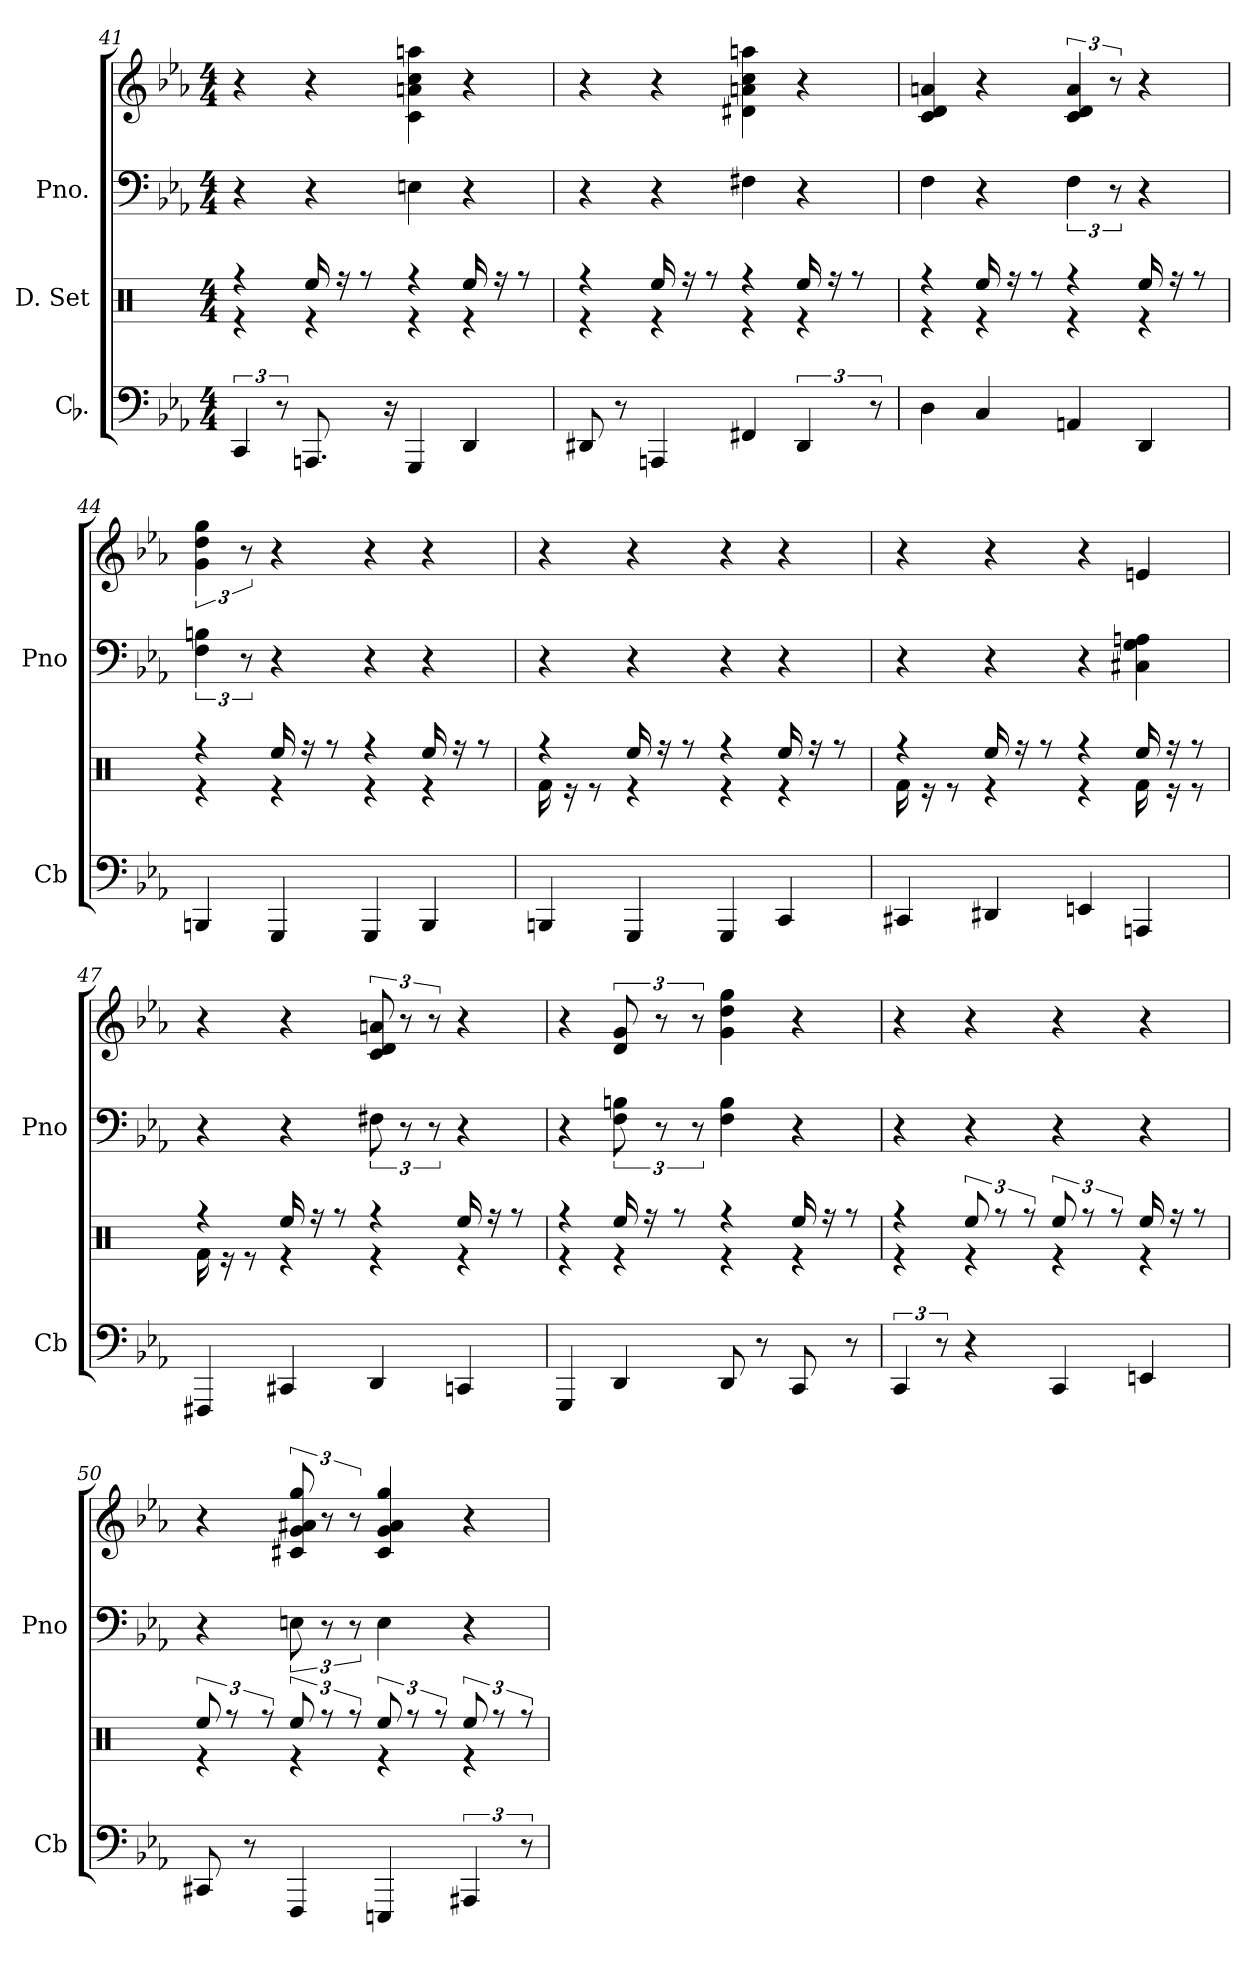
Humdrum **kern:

**kern	**kern	**kern	**kern
*part3	*part2	*part1	*part1
*staff4	*staff3	*staff2	*staff1
*I"Cb.	*I"D. Set	*I"Pno.	*
*I'Cb	*	*I'Pno	*
*clefF4	*clefX	*clefF4	*clefG2
*k[b-e-a-]	*k[]	*k[b-e-a-]	*k[b-e-a-]
*M4/4	*M4/4	*M4/4	*M4/4
=41	=41	=41	=41
*	*^	*	*
6CC	4re	4rff	4r	4r
12r	.	.	.	.
8.AAAn	4re	16Ree/	4r	4r
.	.	16rff	.	.
.	.	8rff	.	.
16r	.	.	.	.
4GGG	4re	4rff	4En	4c 4an 4cc 4aan
4DD	4re	16Ree/	4r	4r
.	.	16rff	.	.
.	.	8rff	.	.
=42	=42	=42	=42	=42
8DD#X	4re	4rff	4r	4r
8r	.	.	.	.
4AAAn	4re	16Ree/	4r	4r
.	.	16rff	.	.
.	.	8rff	.	.
4FF#X	4re	4rff	4F#X	4d#X 4an 4cc 4aan
6DD#	4re	16Ree/	4r	4r
.	.	16rff	.	.
.	.	8rff	.	.
12r	.	.	.	.
=43	=43	=43	=43	=43
4D	4re	4rff	4F	4c 4d 4an
4C	4re	16Ree/	4r	4r
.	.	16rff	.	.
.	.	8rff	.	.
4AAn	4re	4rff	6F	6c 6d 6a
.	.	.	12r	12r
4DD	4re	16Ree/	4r	4r
.	.	16rff	.	.
.	.	8rff	.	.
=44	=44	=44	=44	=44
4BBBn	4re	4rff	6F 6Bn	6g 6dd 6gg
.	.	.	12r	12r
4GGG	4re	16Ree/	4r	4r
.	.	16rff	.	.
.	.	8rff	.	.
4GGG	4re	4rff	4r	4r
4BBB	4re	16Ree/	4r	4r
.	.	16rff	.	.
.	.	8rff	.	.
=45	=45	=45	=45	=45
4BBBn	16Rf\	4rff	4r	4r
.	16re	.	.	.
.	8re	.	.	.
4GGG	4re	16Ree/	4r	4r
.	.	16rff	.	.
.	.	8rff	.	.
4GGG	4re	4rff	4r	4r
4CC	4re	16Ree/	4r	4r
.	.	16rff	.	.
.	.	8rff	.	.
=46	=46	=46	=46	=46
4CC#X	16Rf\	4rff	4r	4r
.	16re	.	.	.
.	8re	.	.	.
4DD#X	4re	16Ree/	4r	4r
.	.	16rff	.	.
.	.	8rff	.	.
4EEn	4re	4rff	4r	4r
4AAAn	16Rf\	16Ree/	4C#X 4G 4An	4en
.	16re	16rff	.	.
.	8re	8rff	.	.
=47	=47	=47	=47	=47
4FFF#X	16Rf\	4rff	4r	4r
.	16re	.	.	.
.	8re	.	.	.
4CC#X	4re	16Ree/	4r	4r
.	.	16rff	.	.
.	.	8rff	.	.
4DD	4re	4rff	12F#X	12c 12d 12an
.	.	.	12r	12r
.	.	.	12r	12r
4CCn	4re	16Ree/	4r	4r
.	.	16rff	.	.
.	.	8rff	.	.
=48	=48	=48	=48	=48
4GGG	4re	4rff	4r	4r
4DD	4re	16Ree/	12F 12Bn	12d 12g
.	.	16rff	.	.
.	.	.	12r	12r
.	.	8rff	.	.
.	.	.	12r	12r
8DD	4re	4rff	4F 4B	4g 4dd 4gg
8r	.	.	.	.
8CC	4re	16Ree/	4r	4r
.	.	16rff	.	.
8r	.	8rff	.	.
=49	=49	=49	=49	=49
6CC	4re	4rff	4r	4r
12r	.	.	.	.
4r	4re	12Ree/	4r	4r
.	.	12rff	.	.
.	.	12rff	.	.
4CC	4re	12Ree/	4r	4r
.	.	12rff	.	.
.	.	12rff	.	.
4EEn	4re	16Ree/	4r	4r
.	.	16rff	.	.
.	.	8rff	.	.
=50	=50	=50	=50	=50
8CC#X	4re	12Ree/	4r	4r
.	.	12rff	.	.
8r	.	.	.	.
.	.	12rff	.	.
4FFF	4re	12Ree/	12En	12c#X 12g 12a#X 12gg
.	.	12rff	12r	12r
.	.	12rff	12r	12r
4EEEn	4re	12Ree/	4E	4c# 4g 4a# 4gg
.	.	12rff	.	.
.	.	12rff	.	.
6AAA#X	4re	12Ree/	4r	4r
.	.	12rff	.	.
12r	.	12rff	.	.
*	*v	*v	*	*
=	=	=	=
*-	*-	*-	*-
